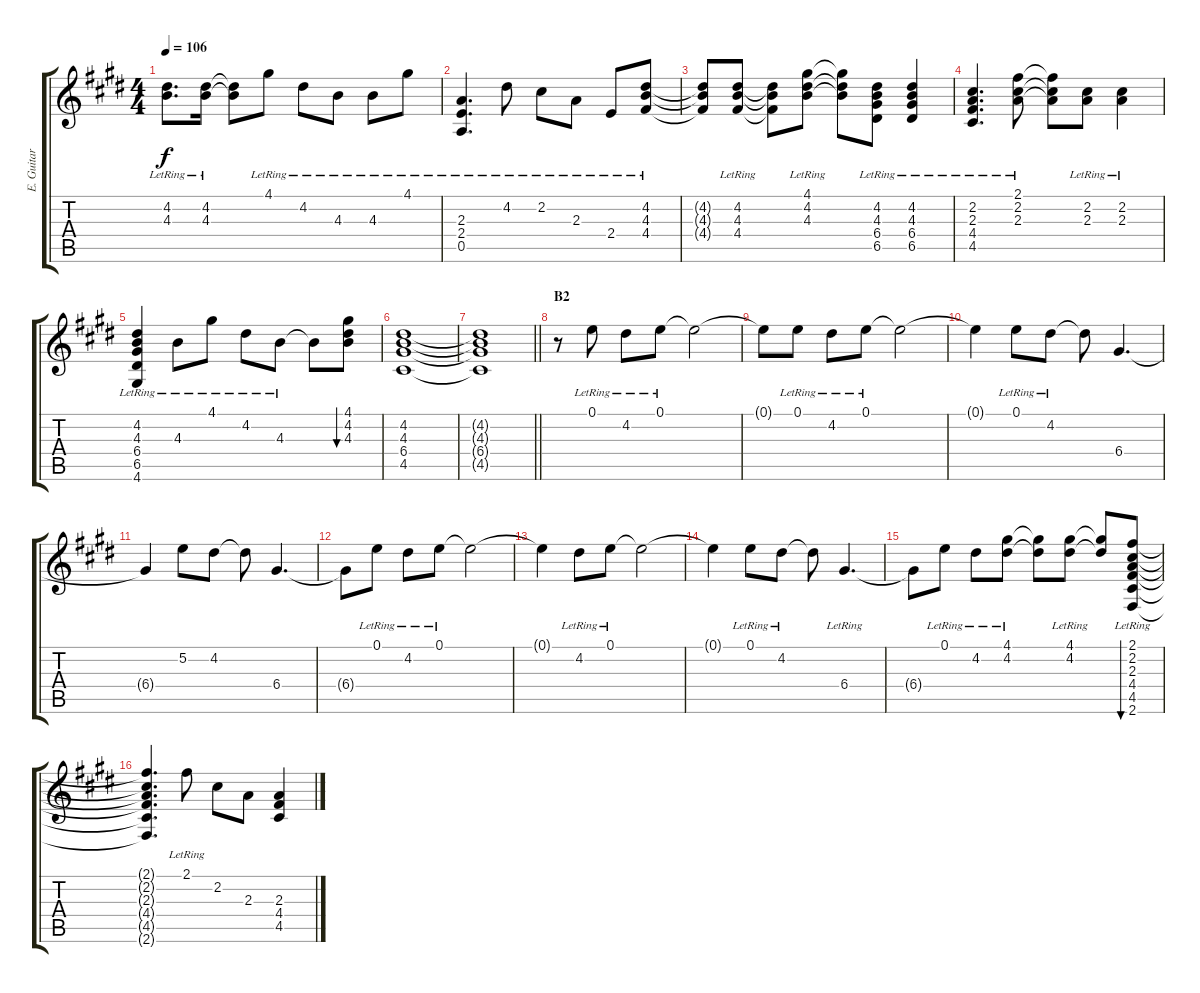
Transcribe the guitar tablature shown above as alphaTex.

\track ("E. Guitar III" "E. Guitar ") {instrument electricguitarclean}
\staff {score tabs}
\tuning (E4 B3 G3 D3 A2 E2) {hide}
\ts (4 4)
\tempo 106
\clef g2
\ks e
(4.2{lr} 4.3{lr}).8{d dy f} (4.2{lr} 4.3{lr}).16 (4.2{t} 4.3{t}).8 4.1{lr}.8 4.2{lr}.8 4.3{lr}.8 4.3{lr}.8 4.1{lr}.8 |
(2.3{lr} 2.4{lr} 0.5{lr}).4{d} 4.2{lr}.8 2.2{lr}.8 2.3{lr}.8 2.4{lr}.8 (4.2{lr} 4.3{lr} 4.4{lr}).8 |
(4.2{t} 4.3{t} 4.4{t}).8 (4.2{lr} 4.3{lr} 4.4{lr}).8 (4.2{t} 4.3{t} 4.4{t}).8 (4.1{lr} 4.2{lr} 4.3{lr}).8 (4.1{t} 4.2{t} 4.3{t}).8 (4.2{lr} 4.3{lr} 6.4{lr} 6.5{lr}).8 (4.2{lr} 4.3{lr} 6.4{lr} 6.5{lr}).4 |
(2.2{lr} 2.3{lr} 4.4{lr} 4.5{lr}).4{d} (2.1{lr} 2.2{lr} 2.3{lr}).8 (2.1{t} 2.2{t} 2.3{t}).8 (2.2{lr} 2.3{lr}).8 (2.2{lr} 2.3{lr}).4 |
(4.2{lr} 4.3{lr} 6.4{lr} 6.5{lr} 4.6{lr}).4 4.3{lr}.8 4.1{lr}.8 4.2{lr}.8 4.3{lr}.8 4.3{t}.8 (4.1 4.2 4.3).8{bu 120} |
(4.2 4.3 6.4 4.5).1 |
\barLineRight lightlight
(4.2{t} 4.3{t} 6.4{t} 4.5{t}).1 |
\section ("" "B2")
r.8 0.1{lr}.8 4.2{lr}.8 0.1{lr}.8 0.1{t}.2 |
0.1{t}.8 0.1{lr}.8 4.2{lr}.8 0.1{lr}.8 0.1{t}.2 |
0.1{t}.4 0.1{lr}.8 4.2{lr}.8 4.2{t}.8 6.4.4{d} |
6.4{t}.4 5.2.8 4.2.8 4.2{t}.8 6.4.4{d} |
6.4{t}.8 0.1{lr}.8 4.2{lr}.8 0.1{lr}.8 0.1{t}.2 |
0.1{t}.4 4.2{lr}.8 0.1{lr}.8 0.1{t}.2 |
0.1{t}.4 0.1{lr}.8 4.2{lr}.8 4.2{t}.8 6.4{lr}.4{d} |
6.4{t}.8 0.1{lr}.8 4.2{lr}.8 (4.1{lr} 4.2{lr}).8 (4.1{t} 4.2{t}).8 (4.1{lr} 4.2{lr}).8 (4.1{t} 4.2{t}).8 (2.1 2.2 2.3 4.4 4.5{lr} 2.6).8{bu 120} |
(2.1{t} 2.2{t} 2.3{t} 4.4{t} 4.5{t} 2.6{t}).4{d} 2.1{lr}.8 2.2.8 2.3.8 (2.3 4.4 4.5).4
